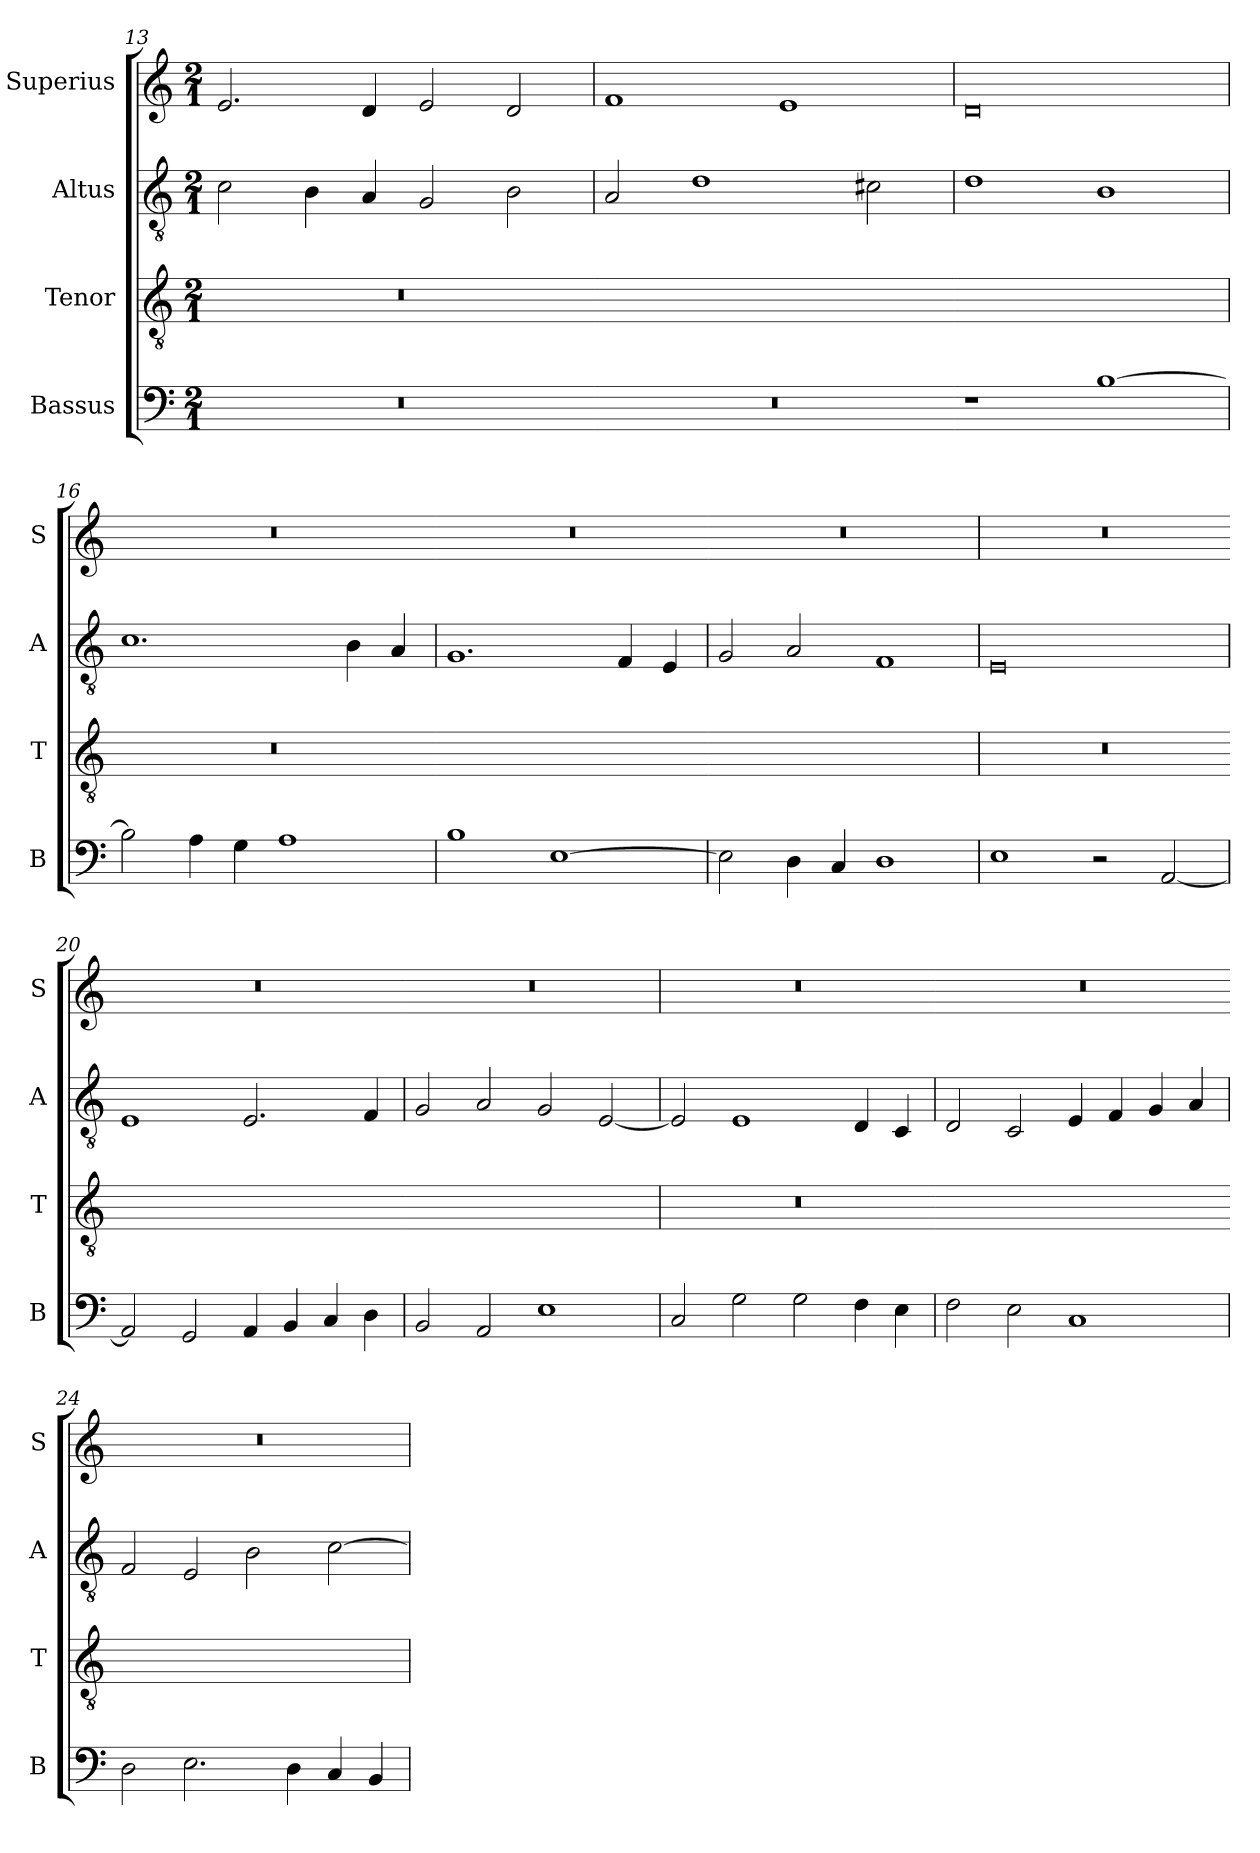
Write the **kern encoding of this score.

**kern	**kern	**kern	**kern
*part4	*part3	*part2	*part1
*staff4	*staff3	*staff2	*staff1
*I"Bassus	*I"Tenor	*I"Altus	*I"Superius
*I'B	*I'T	*I'A	*I'S
*clefF4	*clefGv2	*clefGv2	*clefG2
*k[]	*k[]	*k[]	*k[]
*M2/1	*M2/1	*M2/1	*M2/1
=13	=13	=13	=13
!	!LO:N:vis=1	!	!
0r	0r	2c\	2.e/
.	.	4B\	.
.	.	4A/	4d/
.	.	2G/	2e/
.	.	2B\	2d/
=14	=14-	=14	=14
!	!LO:N:vis=1	!	!
0r	0ryy	2A/	1f
.	.	1d	.
.	.	.	1e
.	.	2c#X\	.
=15	=15-	=15	=15
!	!LO:N:vis=1	!	!
1r	0ryy	1d	0d
[1B	.	1B	.
=16	=16	=16	=16
!	!LO:N:vis=1	!	!
2B\]	0r	1.c	0r
4A\	.	.	.
4G\	.	.	.
1A	.	.	.
.	.	4B\	.
.	.	4A/	.
=17	=17-	=17	=17
!	!LO:N:vis=1	!	!
1B	0ryy	1.G	0r
[1E	.	.	.
.	.	4F/	.
.	.	4E/	.
=18	=18-	=18	=18
!	!LO:N:vis=1	!	!
2E\]	0ryy	2G/	0r
4D\	.	2A/	.
4C/	.	.	.
1D	.	1F	.
=19	=19	=19	=19
!	!LO:N:vis=1	!	!
1E	0r	0E	0r
2r	.	.	.
[2AA/	.	.	.
=20	=20-	=20	=20
!	!LO:N:vis=1	!	!
2AA/]	0ryy	1E	0r
2GG/	.	.	.
4AA/	.	2.E/	.
4BB/	.	.	.
4C/	.	.	.
4D\	.	4F/	.
=21	=21-	=21	=21
!	!LO:N:vis=1	!	!
2BB/	0ryy	2G/	0r
2AA/	.	2A/	.
1E	.	2G/	.
.	.	[2E/	.
=22	=22	=22	=22
!	!LO:N:vis=1	!	!
2C/	0r	2E/]	0r
2G\	.	1E	.
2G\	.	.	.
4F\	.	4D/	.
4E\	.	4C/	.
=23	=23-	=23	=23
!	!LO:N:vis=1	!	!
2F\	0ryy	2D/	0r
2E\	.	2C/	.
1C	.	4E/	.
.	.	4F/	.
.	.	4G/	.
.	.	4A/	.
=24	=24-	=24	=24
!	!LO:N:vis=1	!	!
2D\	0ryy	2F/	0r
2.E\	.	2E/	.
.	.	2B\	.
4D\	.	.	.
4C/	.	[2c\	.
4BB/	.	.	.
=	=	=	=
*-	*-	*-	*-
